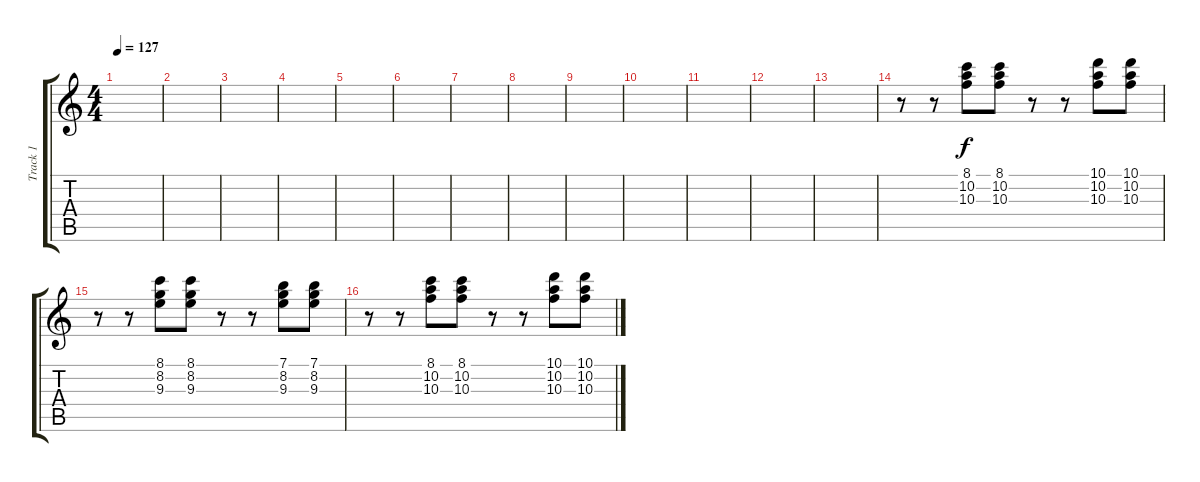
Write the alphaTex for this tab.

\track ("Track 1" "Track 1") {instrument distortionguitar}
\staff {score tabs}
\tuning (E4 B3 G3 D3 A2 E2) {hide}
\ts (4 4)
\tempo 127
\clef g2
\ks c
|
|
|
|
|
|
|
|
|
|
|
|
|
r.8 r.8 (8.1 10.2 10.3).8 (8.1 10.2 10.3).8 r.8 r.8 (10.1 10.2 10.3).8 (10.1 10.2 10.3).8 |
r.8 r.8 (8.1 8.2 9.3).8 (8.1 8.2 9.3).8 r.8 r.8 (7.1 8.2 9.3).8 (7.1 8.2 9.3).8 |
r.8 r.8 (8.1 10.2 10.3).8 (8.1 10.2 10.3).8 r.8 r.8 (10.1 10.2 10.3).8 (10.1 10.2 10.3).8
